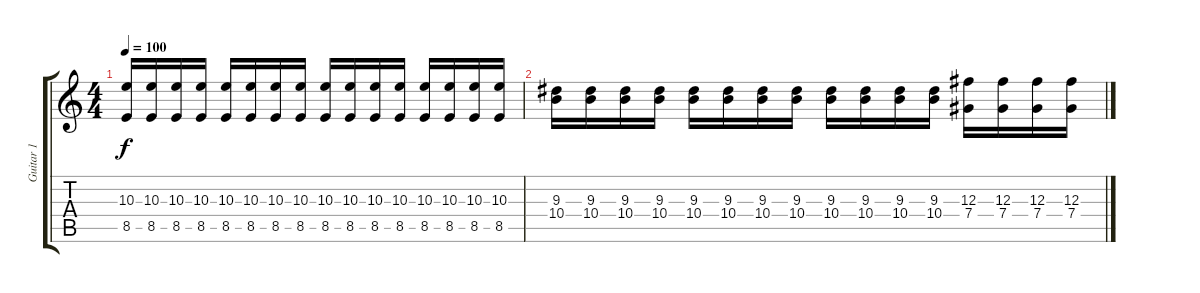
\track ("Guitar 1" "Guitar 1") {instrument overdrivenguitar}
\staff {score tabs}
\tuning (Eb4 Bb3 Gb3 Db3 Ab2 Db2) {hide}
\ts (4 4)
\tempo 100
\clef g2
\ks c
(10.3 8.5).16{dy f} (10.3 8.5).16 (10.3 8.5).16 (10.3 8.5).16 (10.3 8.5).16 (10.3 8.5).16 (10.3 8.5).16 (10.3 8.5).16 (10.3 8.5).16 (10.3 8.5).16 (10.3 8.5).16 (10.3 8.5).16 (10.3 8.5).16 (10.3 8.5).16 (10.3 8.5).16 (10.3 8.5).16 |
(9.3 10.4).16 (9.3 10.4).16 (9.3 10.4).16 (9.3 10.4).16 (9.3 10.4).16 (9.3 10.4).16 (9.3 10.4).16 (9.3 10.4).16 (9.3 10.4).16 (9.3 10.4).16 (9.3 10.4).16 (9.3 10.4).16 (12.3 7.4).16 (12.3 7.4).16 (12.3 7.4).16 (12.3 7.4).16
